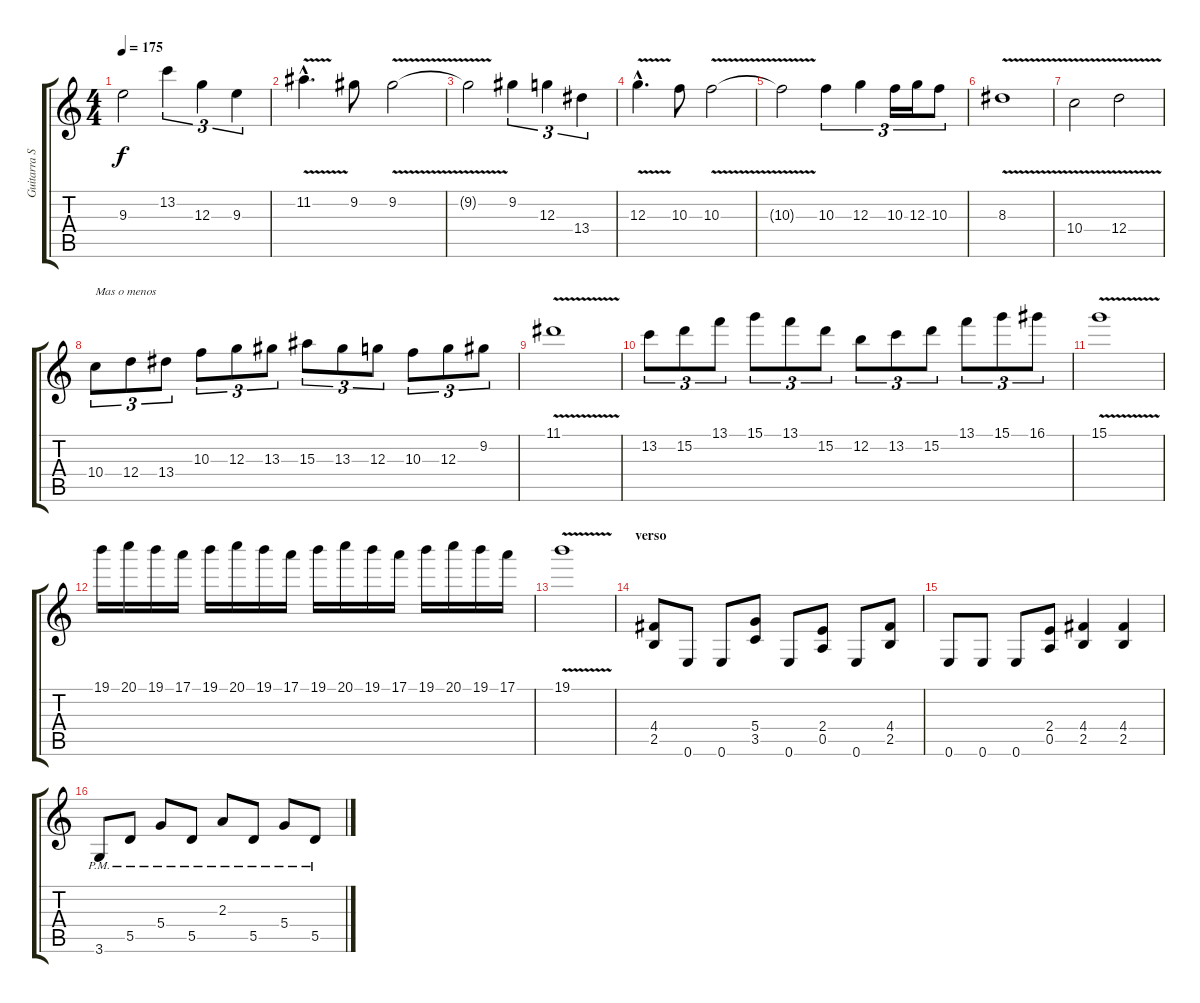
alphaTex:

\track ("Guitarra Solista" "Guitarra S") {instrument overdrivenguitar}
\staff {score tabs}
\tuning (E4 B3 G3 D3 A2 E2) {hide}
\ts (4 4)
\tempo 175
\clef g2
\ks c
9.3{t}.2{dy f} 13.2.4{tu (3 2)} 12.3.4{tu (3 2)} 9.3.4{tu (3 2)} |
11.2{v hac}.4{d} 9.2.8 9.2{v}.2 |
9.2{t}.2 9.2.4{tu (3 2)} 12.3.4{tu (3 2)} 13.4.4{tu (3 2)} |
12.3{v hac}.4{d} 10.3.8 10.3{v}.2 |
10.3{t}.2 10.3.4{tu (3 2)} 12.3.4{tu (3 2)} 10.3.16{tu (3 2)} 12.3.16{tu (3 2)} 10.3.8{tu (3 2)} |
8.3{v}.1 |
10.4{v}.2 12.4{v}.2 |
10.4.8{tu (3 2) txt "Mas o menos"} 12.4.8{tu (3 2)} 13.4.8{tu (3 2)} 10.3.8{tu (3 2)} 12.3.8{tu (3 2)} 13.3.8{tu (3 2)} 15.3.8{tu (3 2)} 13.3.8{tu (3 2)} 12.3.8{tu (3 2)} 10.3.8{tu (3 2)} 12.3.8{tu (3 2)} 9.2.8{tu (3 2)} |
11.1{v}.1 |
13.2.8{tu (3 2)} 15.2.8{tu (3 2)} 13.1.8{tu (3 2)} 15.1.8{tu (3 2)} 13.1.8{tu (3 2)} 15.2.8{tu (3 2)} 12.2.8{tu (3 2)} 13.2.8{tu (3 2)} 15.2.8{tu (3 2)} 13.1.8{tu (3 2)} 15.1.8{tu (3 2)} 16.1.8{tu (3 2)} |
15.1{v}.1 |
19.1.16 20.1.16 19.1.16 17.1.16 19.1.16 20.1.16 19.1.16 17.1.16 19.1.16 20.1.16 19.1.16 17.1.16 19.1.16 20.1.16 19.1.16 17.1.16 |
19.1{v}.1 |
\section ("" "verso")
(4.4 2.5).8 0.6.8 0.6.8 (5.4 3.5).8 0.6.8 (2.4 0.5).8 0.6.8 (4.4 2.5).8 |
0.6.8 0.6.8 0.6.8 (2.4 0.5).8 (4.4 2.5).4 (4.4 2.5).4 |
3.6{pm}.8 5.5{pm}.8 5.4{pm}.8 5.5{pm}.8 2.3{pm}.8 5.5{pm}.8 5.4{pm}.8 5.5{pm}.8
